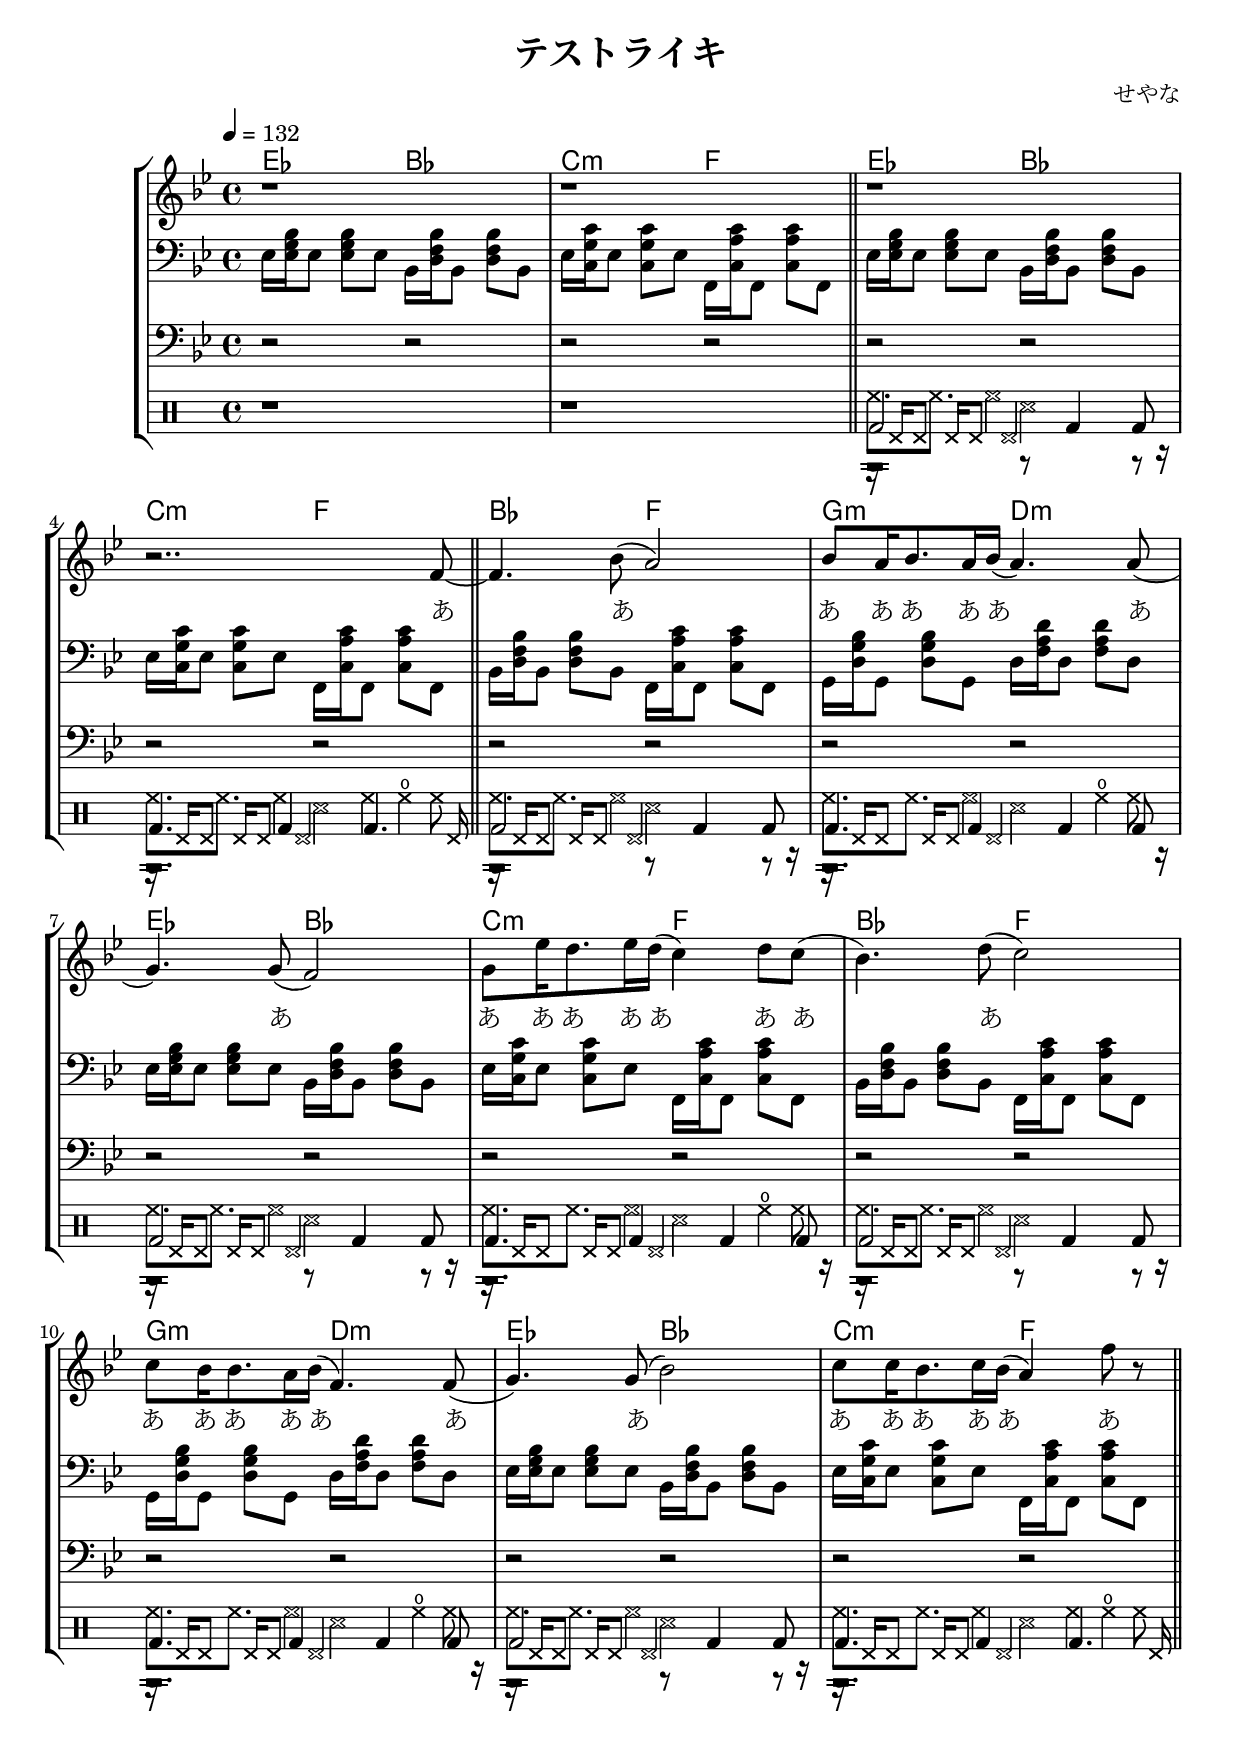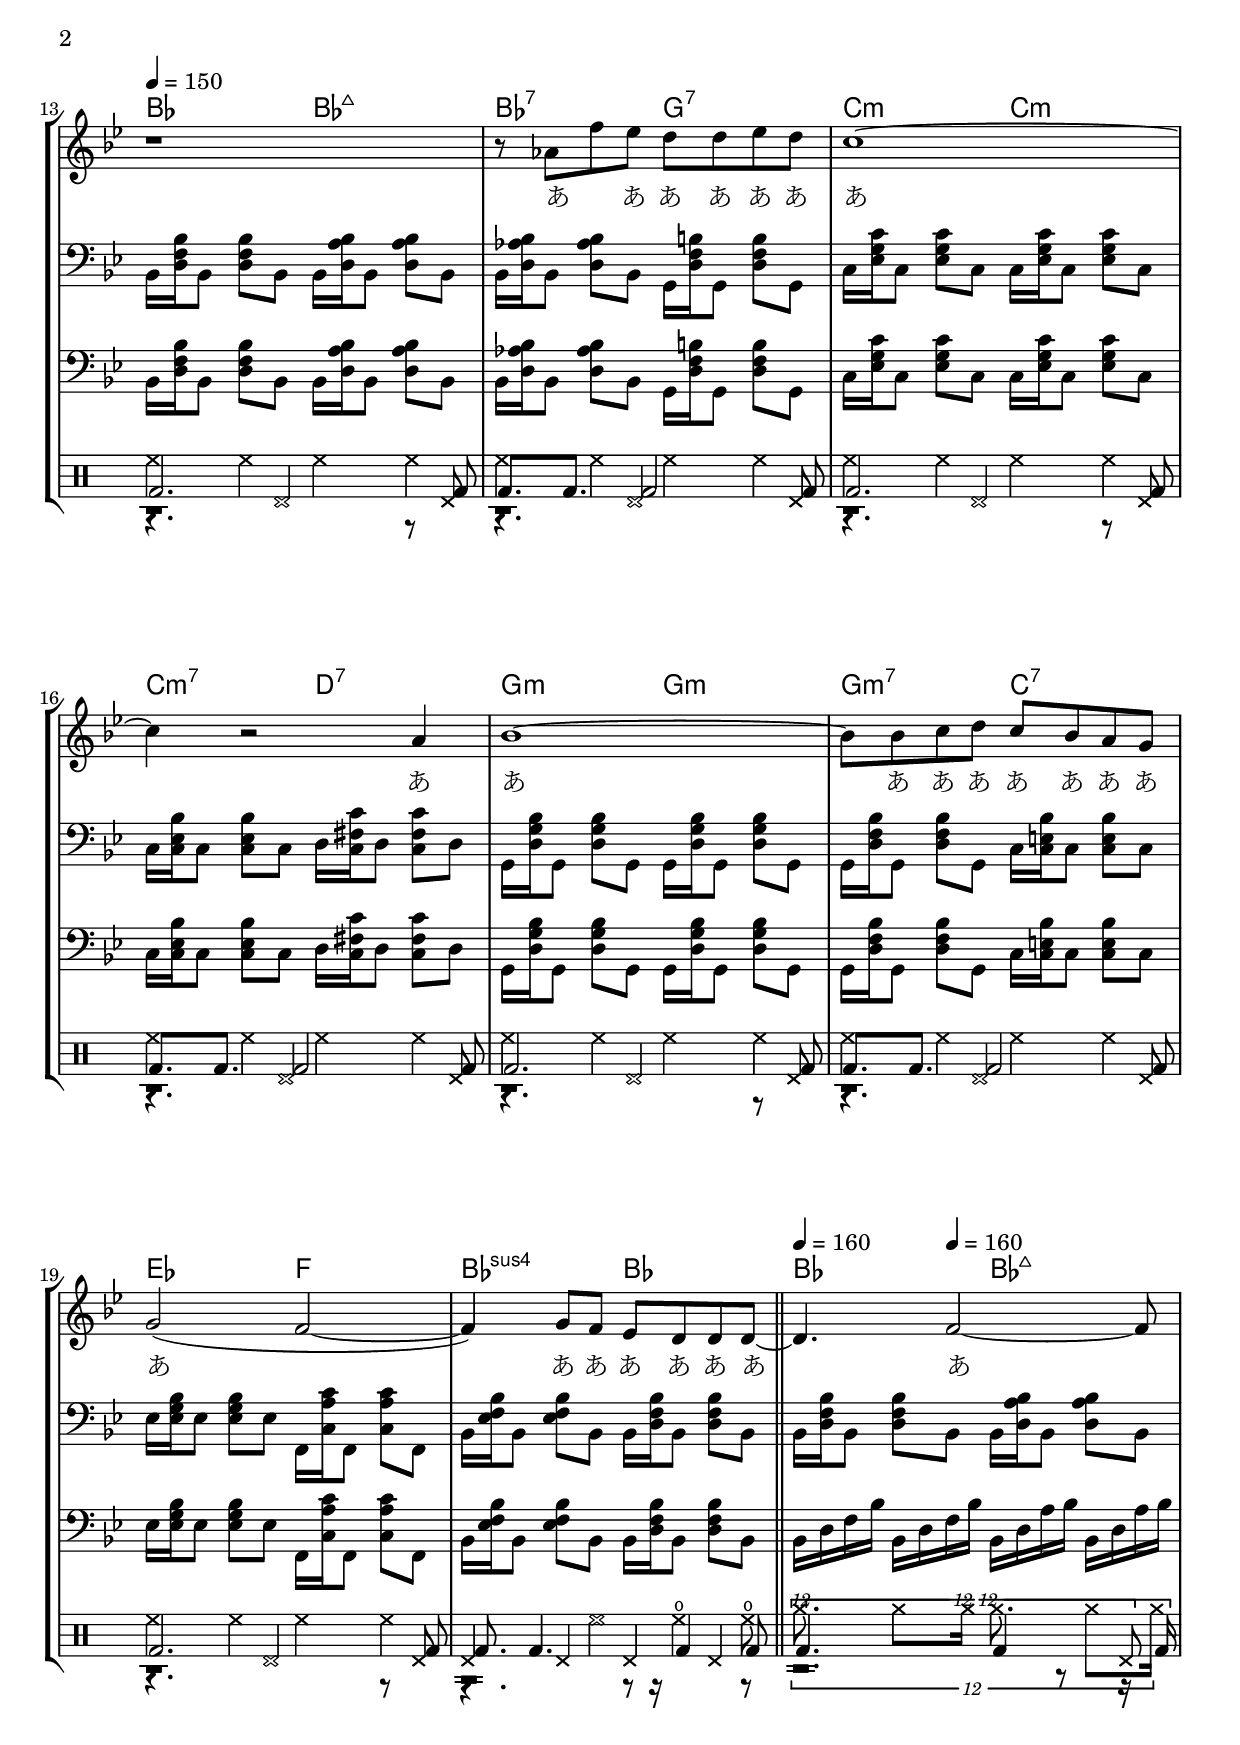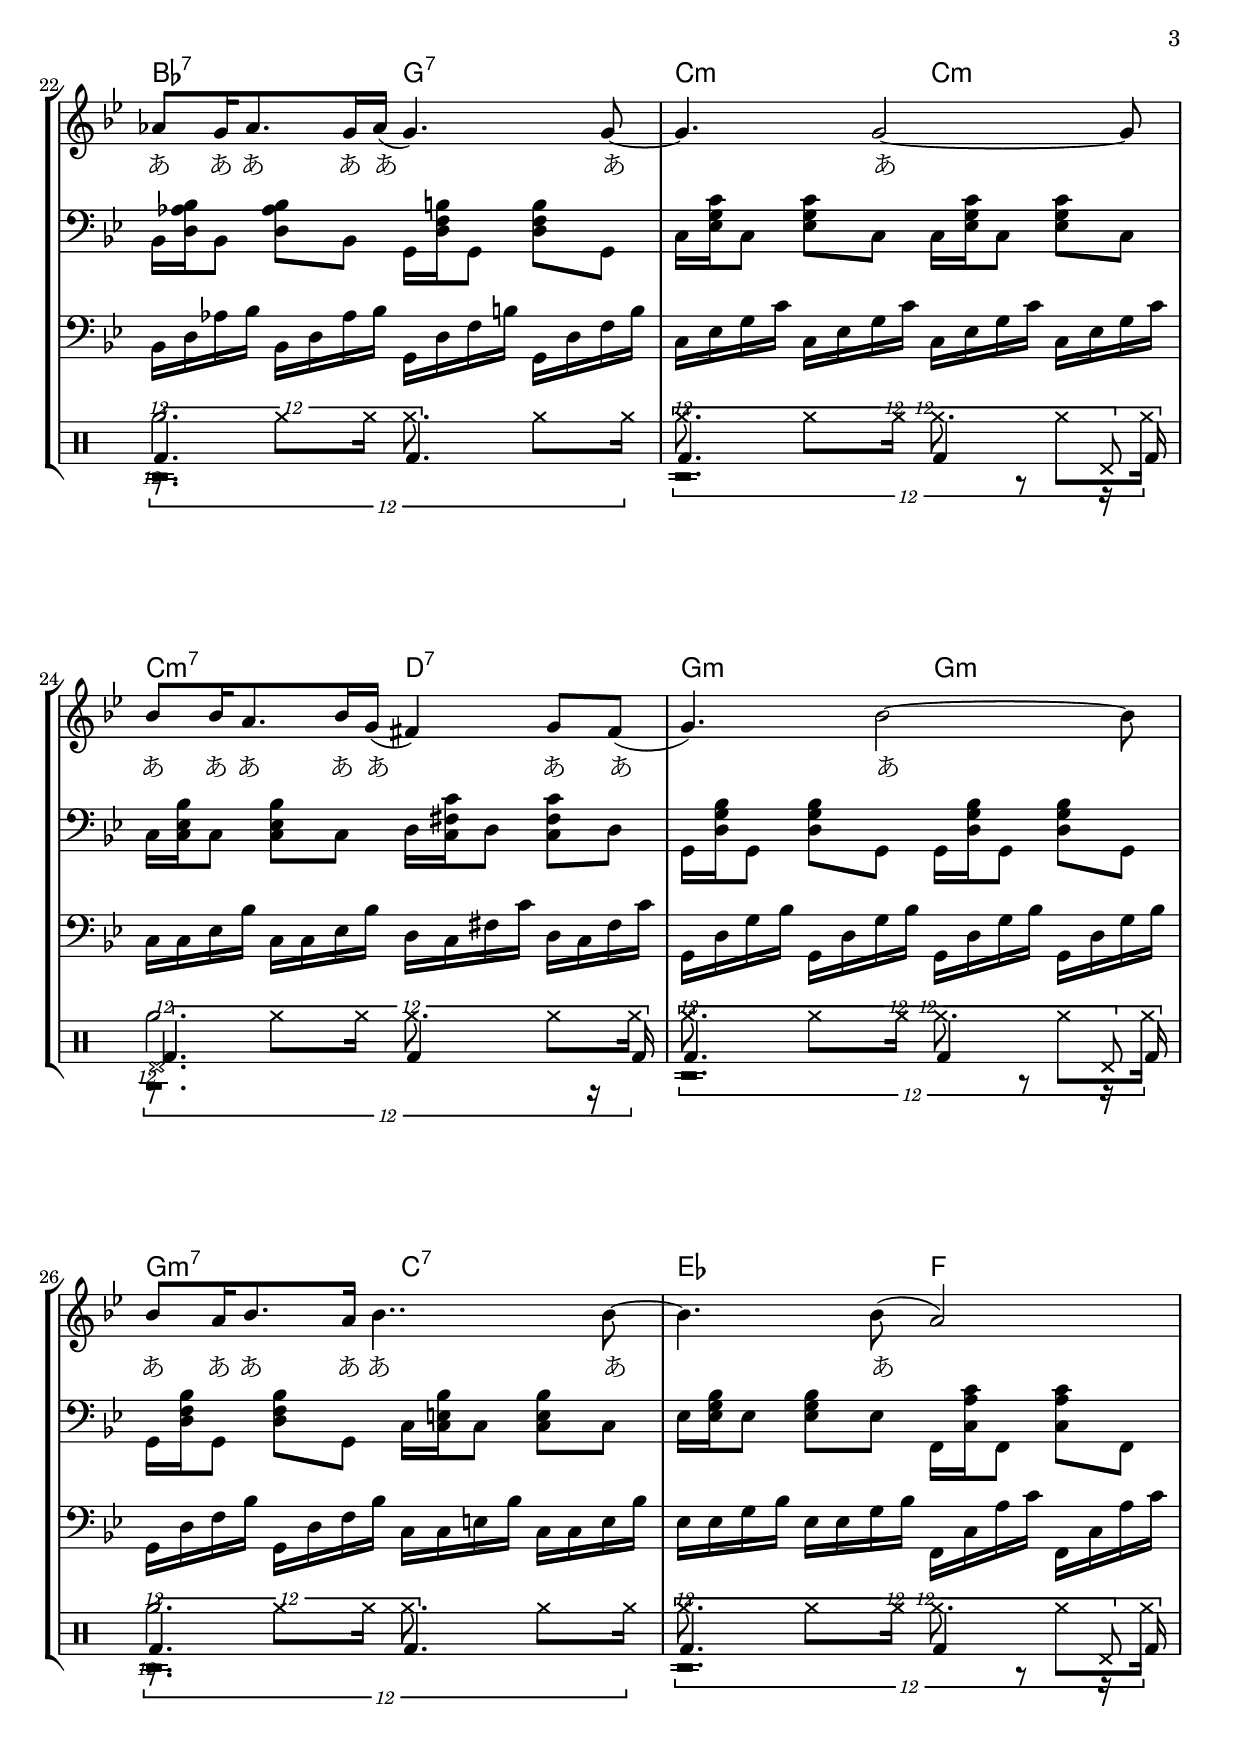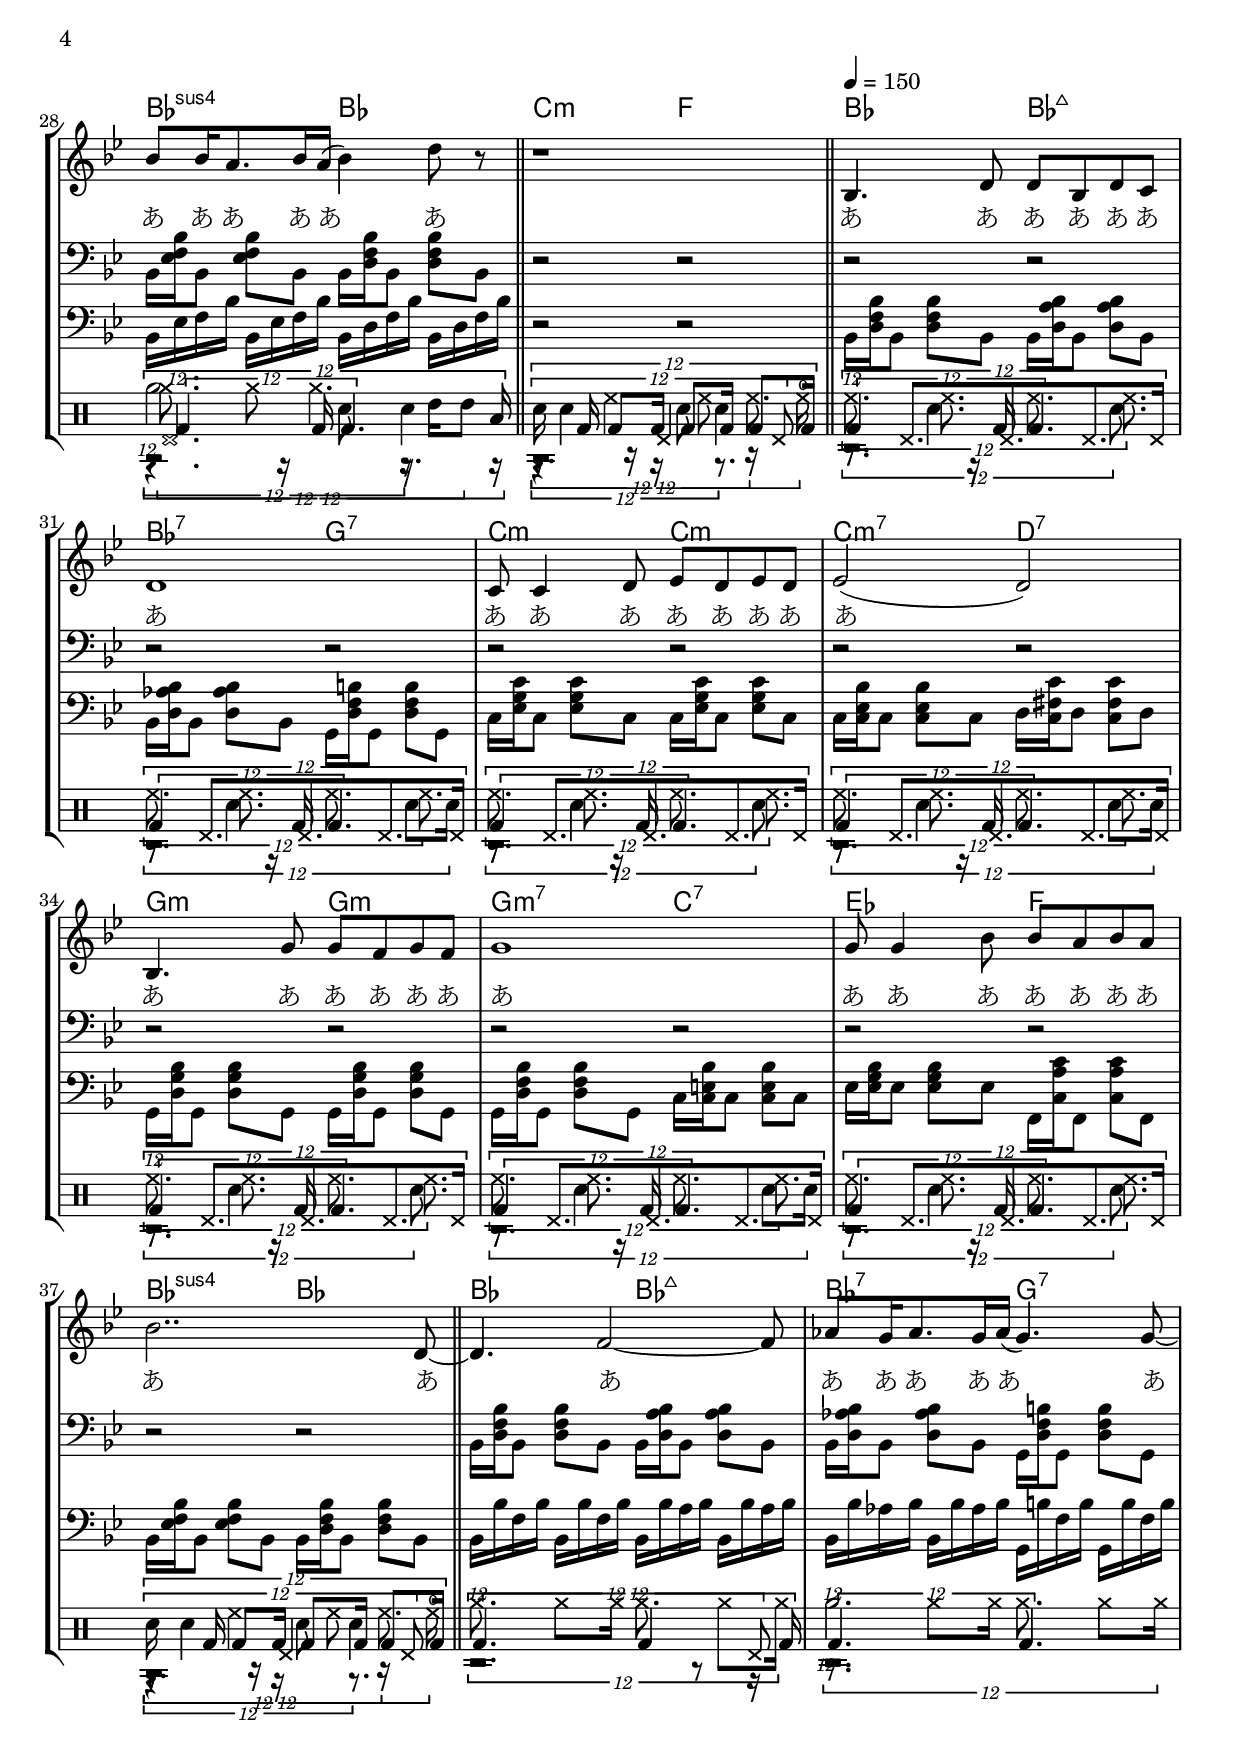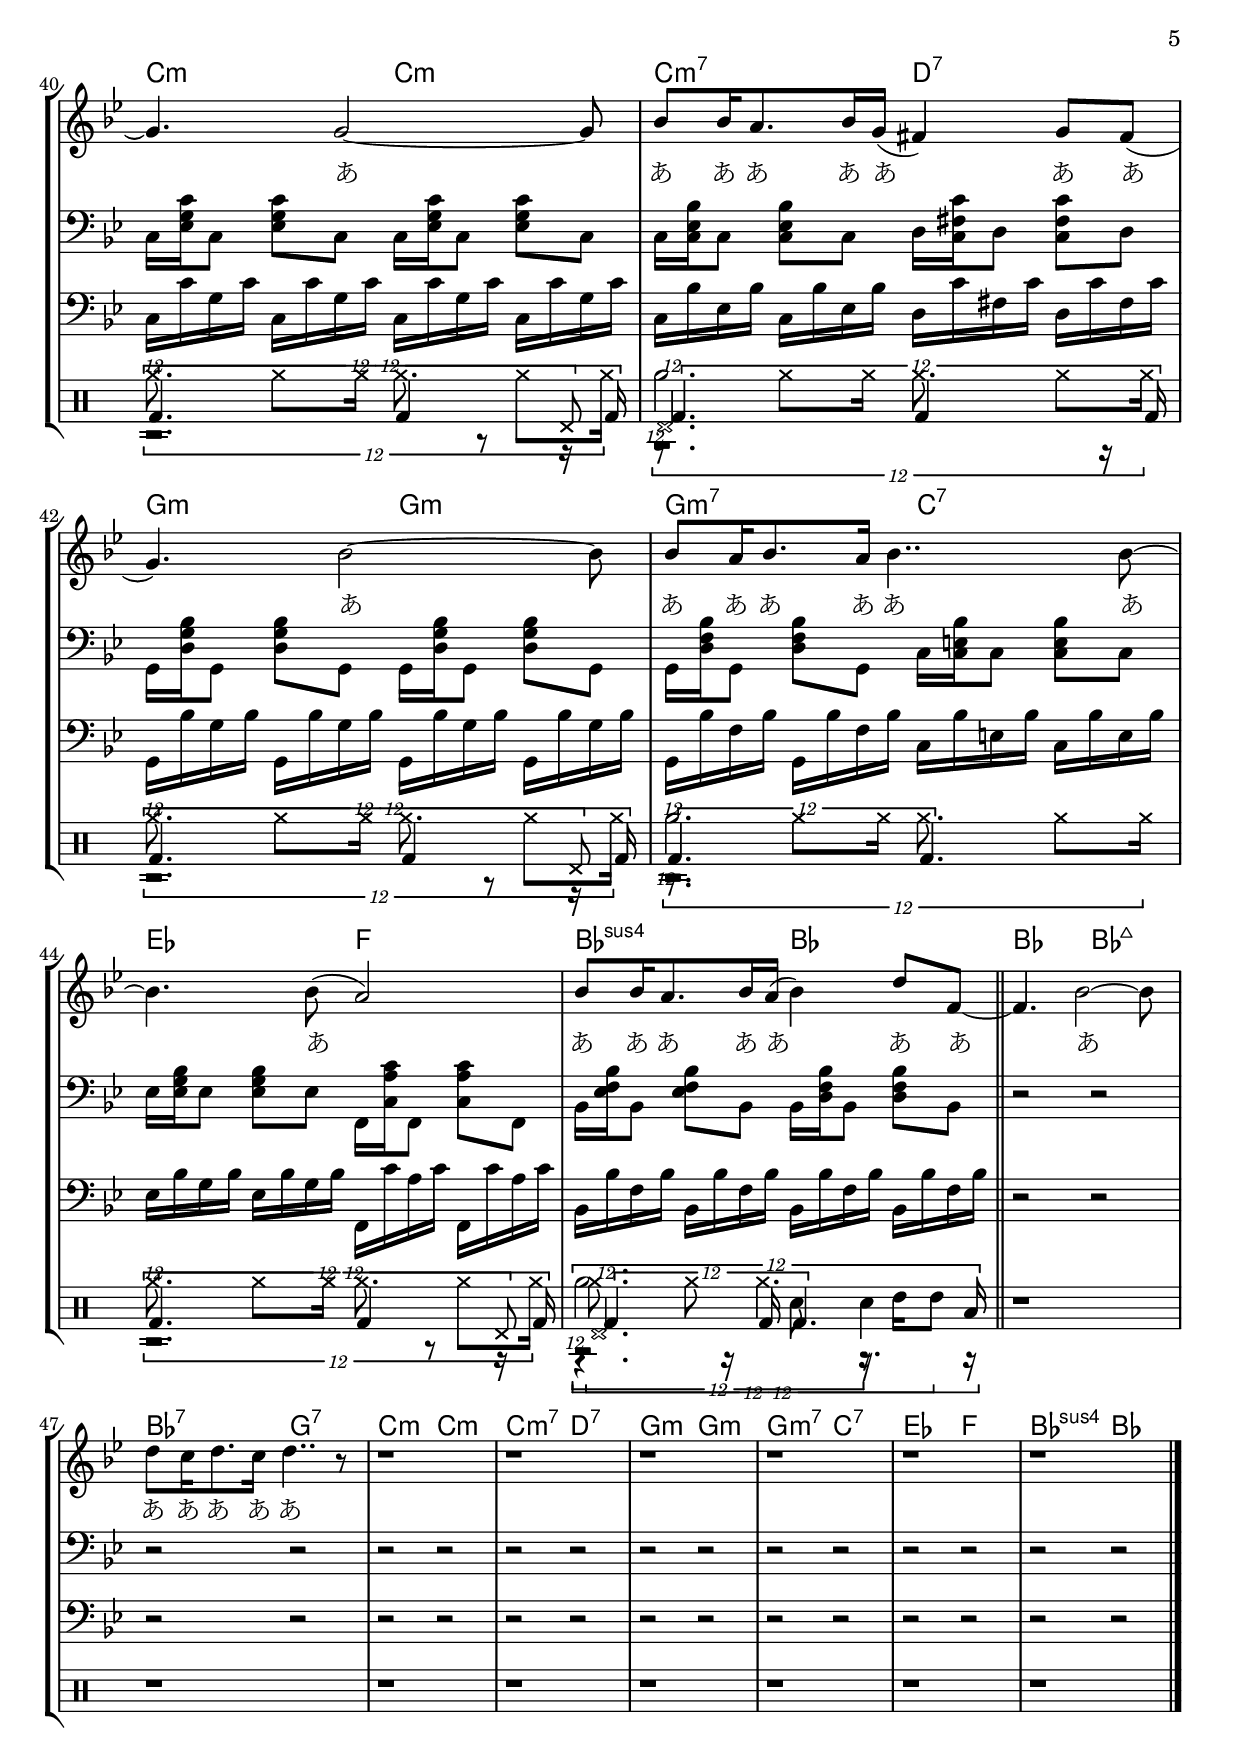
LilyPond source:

\version "2.12.1"

\header {
	title = \markup {テストライキ}
	composer = \markup \center-column {せやな}
}

harmony = \chordmode {
	es2 bes c:m f 

	es bes c:m f 

	bes f g:m d:m es bes c:m f bes f g:m d:m es bes c:m f 

	bes bes:maj7 bes:7 g:7 c:m c:m c:min7 d:7 g:m g:m g:min7 c:7 es f bes:sus4 bes 

	bes bes:maj7 bes:7 g:7 c:m c:m c:min7 d:7 g:m g:m g:min7 c:7 es f bes:sus4 bes 

	c:m f 

	bes bes:maj7 bes:7 g:7 c:m c:m c:min7 d:7 g:m g:m g:min7 c:7 es f bes:sus4 bes 

	bes bes:maj7 bes:7 g:7 c:m c:m c:min7 d:7 g:m g:m g:min7 c:7 es f bes:sus4 bes 

	bes bes:maj7 bes:7 g:7 c:m c:m c:min7 d:7 g:m g:m g:min7 c:7 es f bes:sus4 bes 
}

melody = {
	\key bes \major
	\tempo 4 = 132
	r1 | r1   
	r1 | r2.. 
	\set Staff.midiInstrument = #"Electric Guitar (clean)"
	f'8~ 
	f'4.  bes'8  (a'2) 
	bes'8  a'16  bes'8.  a'16  bes'16  (a'4.)  a'8 
	(g'4.)  g'8  (f'2) 
	g'8  es''16  d''8.  es''16  d''16  (c''4)  d''8  c''8 
	(bes'4.)  d''8  (c''2) 
	c''8  bes'16  bes'8.  a'16  bes'16  (f'4.)  f'8 
	(g'4.)  g'8  (bes'2) 
	c''8  c''16  bes'8.  c''16  bes'16  (a'4)  f''8  	r8 	\set Staff.midiInstrument = #"Synthbrass 1"
		\tempo 4 = 150
 r1~ 
	r8  as'8  f''8  es''8  d''8  d''8  es''8  d''8 
	c''1~ 
	c''4  r2  a'4 
	bes'1~ 
	bes'8  bes'8  c''8  d''8  c''8  bes'8  a'8  g'8 
	g'2  (f'2~ 
	f'4)  g'8  f'8  es'8  d'8  d'8  	\set Staff.midiInstrument = #"Synthbrass 1"
	d'8~ 
	d'4.  	\tempo 4 = 160
f'2~f'8 
	as'8  g'16  as'8.  g'16  as'16  (g'4.)  g'8~ 
	g'4.  g'2~g'8 
	bes'8  bes'16  a'8.  bes'16  g'16  (fis'4)  g'8  fis'8 
	(g'4.)  bes'2~bes'8 
	bes'8  a'16  bes'8.  a'16  bes'4..  bes'8~ 
	bes'4.  bes'8  (a'2) 
	bes'8  bes'16  a'8.  bes'16  a'16  (bes'4)  d''8  	r8 	r1   
	\set Staff.midiInstrument = #"Synthbrass 1"
		\tempo 4 = 150
 bes4.  d'8  d'8  bes8  d'8  c'8 
	d'1 
	c'8  c'4  d'8  es'8  d'8  es'8  d'8 
	es'2  (d'2) 
	bes4.  g'8  g'8  f'8  g'8  f'8 
	g'1 
	g'8  g'4  bes'8  bes'8  a'8  bes'8  a'8 
	bes'2..  	\set Staff.midiInstrument = #"Electric Guitar (clean)"
	d'8~ 
	d'4.  f'2~f'8 
	as'8  g'16  as'8.  g'16  as'16  (g'4.)  g'8~ 
	g'4.  g'2~g'8 
	bes'8  bes'16  a'8.  bes'16  g'16  (fis'4)  g'8  fis'8 
	(g'4.)  bes'2~bes'8 
	bes'8  a'16  bes'8.  a'16  bes'4..  bes'8~ 
	bes'4.  bes'8  (a'2) 
	bes'8  bes'16  a'8.  bes'16  a'16  (bes'4)  d''8  	\set Staff.midiInstrument = #"Electric Guitar (clean)"
	f'8~ 
	f'4.  bes'2~bes'8 
	d''8  c''16  d''8.  c''16  d''4..  	r8 r1 r1 r1 r1 r1 r1 	\bar "|."
}

words = \lyricmode {
	
	
	あ  あ  あ  あ  あ  あ  あ  あ  あ  あ  あ  あ  あ  あ  あ  あ  あ  あ  あ  あ  あ  あ  あ  あ  あ  あ  あ  あ  あ  あ  
	あ  あ  あ  あ  あ  あ  あ  あ  あ  あ  あ  あ  あ  あ  あ  あ  あ  あ  あ  あ  あ  あ  あ  
	あ  あ  あ  あ  あ  あ  あ  あ  あ  あ  あ  あ  あ  あ  あ  あ  あ  あ  あ  あ  あ  あ  あ  あ  あ  あ  あ  あ  あ  あ  
	
	あ  あ  あ  あ  あ  あ  あ  あ  あ  あ  あ  あ  あ  あ  あ  あ  あ  あ  あ  あ  あ  あ  あ  あ  あ  あ  あ  あ  あ  あ  
	あ  あ  あ  あ  あ  あ  あ  あ  あ  あ  あ  あ  あ  あ  あ  あ  あ  あ  あ  あ  あ  あ  あ  あ  あ  あ  あ  あ  あ  あ  
	あ  あ  あ  あ  あ  あ  あ  
}

tempochange = {
	\tempo 4 = 132
	r1 | r1 \bar "||"
	\tempo 4 = 132
	r1 | r1 \bar "||"
	\tempo 4 = 132
	r1 | r1 | r1 | r1 | r1 | r1 | r1 | r1 \bar "||"
	\tempo 4 = 150
	r1 | r1 | r1 | r1 | r1 | r1 | r1 | r1 \bar "||"
	\tempo 4 = 160
	r1 | r1 | r1 | r1 | r1 | r1 | r1 | r1 \bar "||"
	\tempo 4 = 160
	r1 \bar "||"
	\tempo 4 = 150
	r1 | r1 | r1 | r1 | r1 | r1 | r1 | r1 \bar "||"
	\tempo 4 = 150
	r1 | r1 | r1 | r1 | r1 | r1 | r1 | r1 \bar "||"
	\tempo 4 = 150
	r1 | r1 | r1 | r1 | r1 | r1 | r1 | r1 \bar "|."
}

mainacc = {
	\clef bass
	\set Staff.midiInstrument = #"FX 2 (soundtrack)"
	\key bes \major
	\tempo 4 = 132
	es16 <es g bes>16 es8 <es g bes>8 es8
	bes,16 <d f bes>16 bes,8 <d f bes>8 bes,8
	es16 <c g c'>16 es8 <c g c'>8 es8
	f,16 <c a c'>16 f,8 <c a c'>8 f,8
	\bar "||"

	\set Staff.midiInstrument = #"FX 2 (soundtrack)"
	es16 <es g bes>16 es8 <es g bes>8 es8
	bes,16 <d f bes>16 bes,8 <d f bes>8 bes,8
	es16 <c g c'>16 es8 <c g c'>8 es8
	f,16 <c a c'>16 f,8 <c a c'>8 f,8
	\bar "||"

	\set Staff.midiInstrument = #"FX 2 (soundtrack)"
	bes,16 <d f bes>16 bes,8 <d f bes>8 bes,8
	f,16 <c a c'>16 f,8 <c a c'>8 f,8
	g,16 <d g bes>16 g,8 <d g bes>8 g,8
	d16 <f a d'>16 d8 <f a d'>8 d8
	es16 <es g bes>16 es8 <es g bes>8 es8
	bes,16 <d f bes>16 bes,8 <d f bes>8 bes,8
	es16 <c g c'>16 es8 <c g c'>8 es8
	f,16 <c a c'>16 f,8 <c a c'>8 f,8
	bes,16 <d f bes>16 bes,8 <d f bes>8 bes,8
	f,16 <c a c'>16 f,8 <c a c'>8 f,8
	g,16 <d g bes>16 g,8 <d g bes>8 g,8
	d16 <f a d'>16 d8 <f a d'>8 d8
	es16 <es g bes>16 es8 <es g bes>8 es8
	bes,16 <d f bes>16 bes,8 <d f bes>8 bes,8
	es16 <c g c'>16 es8 <c g c'>8 es8
	f,16 <c a c'>16 f,8 <c a c'>8 f,8
	\bar "||"

	\set Staff.midiInstrument = #"FX 2 (soundtrack)"
	\tempo 4 = 150
	bes,16 <d f bes>16 bes,8 <d f bes>8 bes,8
	bes,16 <d a bes>16 bes,8 <d a bes>8 bes,8
	bes,16 <d as bes>16 bes,8 <d as bes>8 bes,8
	g,16 <d f b>16 g,8 <d f b>8 g,8
	c16 <es g c'>16 c8 <es g c'>8 c8
	c16 <es g c'>16 c8 <es g c'>8 c8
	c16 <c es bes>16 c8 <c es bes>8 c8
	d16 <c fis c'>16 d8 <c fis c'>8 d8
	g,16 <d g bes>16 g,8 <d g bes>8 g,8
	g,16 <d g bes>16 g,8 <d g bes>8 g,8
	g,16 <d f bes>16 g,8 <d f bes>8 g,8
	c16 <c e bes>16 c8 <c e bes>8 c8
	es16 <es g bes>16 es8 <es g bes>8 es8
	f,16 <c a c'>16 f,8 <c a c'>8 f,8
	bes,16 <es f bes>16 bes,8 <es f bes>8 bes,8
	bes,16 <d f bes>16 bes,8 <d f bes>8 bes,8
	\bar "||"

	\set Staff.midiInstrument = #"FX 2 (soundtrack)"
	\tempo 4 = 160
	bes,16 <d f bes>16 bes,8 <d f bes>8 bes,8
	bes,16 <d a bes>16 bes,8 <d a bes>8 bes,8
	bes,16 <d as bes>16 bes,8 <d as bes>8 bes,8
	g,16 <d f b>16 g,8 <d f b>8 g,8
	c16 <es g c'>16 c8 <es g c'>8 c8
	c16 <es g c'>16 c8 <es g c'>8 c8
	c16 <c es bes>16 c8 <c es bes>8 c8
	d16 <c fis c'>16 d8 <c fis c'>8 d8
	g,16 <d g bes>16 g,8 <d g bes>8 g,8
	g,16 <d g bes>16 g,8 <d g bes>8 g,8
	g,16 <d f bes>16 g,8 <d f bes>8 g,8
	c16 <c e bes>16 c8 <c e bes>8 c8
	es16 <es g bes>16 es8 <es g bes>8 es8
	f,16 <c a c'>16 f,8 <c a c'>8 f,8
	bes,16 <es f bes>16 bes,8 <es f bes>8 bes,8
	bes,16 <d f bes>16 bes,8 <d f bes>8 bes,8
	\bar "||"

	\set Staff.midiInstrument = #"Acoustic grand"
	r2
	r2
	\bar "||"

	\set Staff.midiInstrument = #"Acoustic grand"
	\tempo 4 = 150
	r2
	r2
	r2
	r2
	r2
	r2
	r2
	r2
	r2
	r2
	r2
	r2
	r2
	r2
	r2
	r2
	\bar "||"

	\set Staff.midiInstrument = #"FX 2 (soundtrack)"
	bes,16 <d f bes>16 bes,8 <d f bes>8 bes,8
	bes,16 <d a bes>16 bes,8 <d a bes>8 bes,8
	bes,16 <d as bes>16 bes,8 <d as bes>8 bes,8
	g,16 <d f b>16 g,8 <d f b>8 g,8
	c16 <es g c'>16 c8 <es g c'>8 c8
	c16 <es g c'>16 c8 <es g c'>8 c8
	c16 <c es bes>16 c8 <c es bes>8 c8
	d16 <c fis c'>16 d8 <c fis c'>8 d8
	g,16 <d g bes>16 g,8 <d g bes>8 g,8
	g,16 <d g bes>16 g,8 <d g bes>8 g,8
	g,16 <d f bes>16 g,8 <d f bes>8 g,8
	c16 <c e bes>16 c8 <c e bes>8 c8
	es16 <es g bes>16 es8 <es g bes>8 es8
	f,16 <c a c'>16 f,8 <c a c'>8 f,8
	bes,16 <es f bes>16 bes,8 <es f bes>8 bes,8
	bes,16 <d f bes>16 bes,8 <d f bes>8 bes,8
	\bar "||"

	\set Staff.midiInstrument = #"Acoustic grand"
	r2
	r2
	r2
	r2
	r2
	r2
	r2
	r2
	r2
	r2
	r2
	r2
	r2
	r2
	r2
	r2
	\bar "|."
}

subacc = {
	\clef bass
	\set Staff.midiInstrument = #"Acoustic grand"
	\key bes \major
	\tempo 4 = 132
	r2
	r2
	r2
	r2
	\bar "||"

	\set Staff.midiInstrument = #"Acoustic grand"
	r2
	r2
	r2
	r2
	\bar "||"

	\set Staff.midiInstrument = #"Acoustic grand"
	r2
	r2
	r2
	r2
	r2
	r2
	r2
	r2
	r2
	r2
	r2
	r2
	r2
	r2
	r2
	r2
	\bar "||"

	\set Staff.midiInstrument = #"Electric Guitar (clean)"
	\tempo 4 = 150
	bes,16 <d f bes>16 bes,8 <d f bes>8 bes,8
	bes,16 <d a bes>16 bes,8 <d a bes>8 bes,8
	bes,16 <d as bes>16 bes,8 <d as bes>8 bes,8
	g,16 <d f b>16 g,8 <d f b>8 g,8
	c16 <es g c'>16 c8 <es g c'>8 c8
	c16 <es g c'>16 c8 <es g c'>8 c8
	c16 <c es bes>16 c8 <c es bes>8 c8
	d16 <c fis c'>16 d8 <c fis c'>8 d8
	g,16 <d g bes>16 g,8 <d g bes>8 g,8
	g,16 <d g bes>16 g,8 <d g bes>8 g,8
	g,16 <d f bes>16 g,8 <d f bes>8 g,8
	c16 <c e bes>16 c8 <c e bes>8 c8
	es16 <es g bes>16 es8 <es g bes>8 es8
	f,16 <c a c'>16 f,8 <c a c'>8 f,8
	bes,16 <es f bes>16 bes,8 <es f bes>8 bes,8
	bes,16 <d f bes>16 bes,8 <d f bes>8 bes,8
	\bar "||"

	\set Staff.midiInstrument = #"Electric Guitar (clean)"
	\tempo 4 = 160
	bes,16 d f bes bes, d f bes
	bes,16 d a bes bes, d a bes
	bes,16 d as bes bes, d as bes
	g,16 d f b g, d f b
	c16 es g c' c es g c'
	c16 es g c' c es g c'
	c16 c es bes c c es bes
	d16 c fis c' d c fis c'
	g,16 d g bes g, d g bes
	g,16 d g bes g, d g bes
	g,16 d f bes g, d f bes
	c16 c e bes c c e bes
	es16 es g bes es es g bes
	f,16 c a c' f, c a c'
	bes,16 es f bes bes, es f bes
	bes,16 d f bes bes, d f bes
	\bar "||"

	\set Staff.midiInstrument = #"Acoustic grand"
	r2
	r2
	\bar "||"

	\set Staff.midiInstrument = #"Electric Guitar (clean)"
	\tempo 4 = 150
	bes,16 <d f bes>16 bes,8 <d f bes>8 bes,8
	bes,16 <d a bes>16 bes,8 <d a bes>8 bes,8
	bes,16 <d as bes>16 bes,8 <d as bes>8 bes,8
	g,16 <d f b>16 g,8 <d f b>8 g,8
	c16 <es g c'>16 c8 <es g c'>8 c8
	c16 <es g c'>16 c8 <es g c'>8 c8
	c16 <c es bes>16 c8 <c es bes>8 c8
	d16 <c fis c'>16 d8 <c fis c'>8 d8
	g,16 <d g bes>16 g,8 <d g bes>8 g,8
	g,16 <d g bes>16 g,8 <d g bes>8 g,8
	g,16 <d f bes>16 g,8 <d f bes>8 g,8
	c16 <c e bes>16 c8 <c e bes>8 c8
	es16 <es g bes>16 es8 <es g bes>8 es8
	f,16 <c a c'>16 f,8 <c a c'>8 f,8
	bes,16 <es f bes>16 bes,8 <es f bes>8 bes,8
	bes,16 <d f bes>16 bes,8 <d f bes>8 bes,8
	\bar "||"

	\set Staff.midiInstrument = #"Synthbrass 1"
	bes,16 bes f bes bes, bes f bes
	bes,16 bes a bes bes, bes a bes
	bes,16 bes as bes bes, bes as bes
	g,16 b f b g, b f b
	c16 c' g c' c c' g c'
	c16 c' g c' c c' g c'
	c16 bes es bes c bes es bes
	d16 c' fis c' d c' fis c'
	g,16 bes g bes g, bes g bes
	g,16 bes g bes g, bes g bes
	g,16 bes f bes g, bes f bes
	c16 bes e bes c bes e bes
	es16 bes g bes es bes g bes
	f,16 c' a c' f, c' a c'
	bes,16 bes f bes bes, bes f bes
	bes,16 bes f bes bes, bes f bes
	\bar "||"

	\set Staff.midiInstrument = #"Acoustic grand"
	r2
	r2
	r2
	r2
	r2
	r2
	r2
	r2
	r2
	r2
	r2
	r2
	r2
	r2
	r2
	r2
	\bar "|."
}

percA = {
	\drummode {
	r1 |r1 \bar "||"
	r1  |r2. hho4  \bar "||"
	r1  |r2. hho4  |r1  |r2. hho4  |r1  |r2. hho4  |r1  |r2. hho4  \bar "||"
	r1  |r1  |r1  |r1  |r1  |r1  |r1  |r2 r8 hho4 hho8  \bar "||"
	\times 16/12{ cymr8. cymr8 cymr16 cymr8. cymr8 cymr16 } |\times 16/12{ r8. cymr8 cymr16 cymr8. cymr8 cymr16 } |\times 16/12{ cymr8. cymr8 cymr16 cymr8. cymr8 cymr16 } |\times 16/12{ r8. cymr8 cymr16 cymr8. cymr8 cymr16 } |\times 16/12{ cymr8. cymr8 cymr16 cymr8. cymr8 cymr16 } |\times 16/12{ r8. cymr8 cymr16 cymr8. cymr8 cymr16 } |\times 16/12{ cymr8. cymr8 cymr16 cymr8. cymr8 cymr16 } |\times 16/12{ cymr8. cymr8 cymr4. r16 } \bar "||"
	\times 16/12{ r8. hh4 hh8 hh8. } \bar "||"
	\times 16/12{ hh8. hh8. hh8. hh8. } |\times 16/12{ hh8. hh8. hh8. hh8. } |\times 16/12{ hh8. hh8. hh8. hh8. } |\times 16/12{ hh8. hh8. hh8. hh8. } |\times 16/12{ hh8. hh8. hh8. hh8. } |\times 16/12{ hh8. hh8. hh8. hh8. } |\times 16/12{ hh8. hh8. hh8. hh8. } |\times 16/12{ r8. hh4 hh8 hh8. } \bar "||"
	\times 16/12{ cymr8. cymr8 cymr16 cymr8. cymr8 cymr16 } |\times 16/12{ r8. cymr8 cymr16 cymr8. cymr8 cymr16 } |\times 16/12{ cymr8. cymr8 cymr16 cymr8. cymr8 cymr16 } |\times 16/12{ r8. cymr8 cymr16 cymr8. cymr8 cymr16 } |\times 16/12{ cymr8. cymr8 cymr16 cymr8. cymr8 cymr16 } |\times 16/12{ r8. cymr8 cymr16 cymr8. cymr8 cymr16 } |\times 16/12{ cymr8. cymr8 cymr16 cymr8. cymr8 cymr16 } |\times 16/12{ cymr8. cymr8 cymr4. r16 } \bar "||"
	r1 |r1 |r1 |r1 |r1 |r1 |r1 |r1 \bar "|."
	}
}

percB = {
	\drummode {
	r1 |r1 \bar "||"
	r16 hhp16 hhp8 hhp16 hhp8 hhp2 r16  |r16 hhp16 hhp8 hhp16 hhp8 hhp2 hhp16  \bar "||"
	r16 hhp16 hhp8 hhp16 hhp8 hhp2 r16  |r16 hhp16 hhp8 hhp16 hhp8 hhp2 r16  |r16 hhp16 hhp8 hhp16 hhp8 hhp2 r16  |r16 hhp16 hhp8 hhp16 hhp8 hhp2 r16  |r16 hhp16 hhp8 hhp16 hhp8 hhp2 r16  |r16 hhp16 hhp8 hhp16 hhp8 hhp2 r16  |r16 hhp16 hhp8 hhp16 hhp8 hhp2 r16  |r16 hhp16 hhp8 hhp16 hhp8 hhp2 hhp16  \bar "||"
	r4. hhp2 hhp8  |r4. hhp2 hhp8  |r4. hhp2 hhp8  |r4. hhp2 hhp8  |r4. hhp2 hhp8  |r4. hhp2 hhp8  |r4. hhp2 hhp8  |hhp4 hhp4 hhp4 hhp4  \bar "||"
	\times 16/12{ r2 r8 hhp8 } |\times 16/12{ r2. } |\times 16/12{ r2 r8 hhp8 } |\times 16/12{ hhp2. } |\times 16/12{ r2 r8 hhp8 } |\times 16/12{ r2. } |\times 16/12{ r2 r8 hhp8 } |\times 16/12{ hhp2. } \bar "||"
	\times 16/12{ sn16 sn4 r16 sn8 sn4 } \bar "||"
	\times 16/12{ r8. sn4. sn8. } |\times 16/12{ r8. sn4. sn8 sn16 } |\times 16/12{ r8. sn4. sn8. } |\times 16/12{ r8. sn4. sn8 sn16 } |\times 16/12{ r8. sn4. sn8. } |\times 16/12{ r8. sn4. sn8 sn16 } |\times 16/12{ r8. sn4. sn8. } |\times 16/12{ sn16 sn4 r16 sn8 sn4 } \bar "||"
	\times 16/12{ r2 r8 hhp8 } |\times 16/12{ r2. } |\times 16/12{ r2 r8 hhp8 } |\times 16/12{ hhp2. } |\times 16/12{ r2 r8 hhp8 } |\times 16/12{ r2. } |\times 16/12{ r2 r8 hhp8 } |\times 16/12{ hhp2. } \bar "||"
	r1 |r1 |r1 |r1 |r1 |r1 |r1 |r1 \bar "|."
	}
}

percC = {
	\drummode {
	r1 |r1 \bar "||"
	hh8. hh8. hh2 r8  |hh8. hh8. hh4 hh4 hh8  \bar "||"
	hh8. hh8. hh2 r8  |hh8. hh8. hh2 hh8  |hh8. hh8. hh2 r8  |hh8. hh8. hh2 hh8  |hh8. hh8. hh2 r8  |hh8. hh8. hh2 hh8  |hh8. hh8. hh2 r8  |hh8. hh8. hh4 hh4 hh8  \bar "||"
	hh4 hh4 hh4 hh4  |hh4 hh4 hh4 hh4  |hh4 hh4 hh4 hh4  |hh4 hh4 hh4 hh4  |hh4 hh4 hh4 hh4  |hh4 hh4 hh4 hh4  |hh4 hh4 hh4 hh4  |r4. hh2 r8  \bar "||"
	\times 16/12{ bd4. bd4 r16 bd16 } |\times 16/12{ bd4. bd4. } |\times 16/12{ bd4. bd4 r16 bd16 } |\times 16/12{ bd4. bd4 r16 bd16 } |\times 16/12{ bd4. bd4 r16 bd16 } |\times 16/12{ bd4. bd4. } |\times 16/12{ bd4. bd4 r16 bd16 } |\times 16/12{ bd4 r16 bd16 bd4. } \bar "||"
	\times 16/12{ r8 bd16 bd8 bd16 bd8 bd16 bd8 bd16 } \bar "||"
	\times 16/12{ bd4 r16 bd16 bd4. } |\times 16/12{ bd4 r16 bd16 bd4. } |\times 16/12{ bd4 r16 bd16 bd4. } |\times 16/12{ bd4 r16 bd16 bd4. } |\times 16/12{ bd4 r16 bd16 bd4. } |\times 16/12{ bd4 r16 bd16 bd4. } |\times 16/12{ bd4 r16 bd16 bd4. } |\times 16/12{ r8 bd16 bd8 bd16 bd8 bd16 bd8 bd16 } \bar "||"
	\times 16/12{ bd4. bd4 r16 bd16 } |\times 16/12{ bd4. bd4. } |\times 16/12{ bd4. bd4 r16 bd16 } |\times 16/12{ bd4. bd4 r16 bd16 } |\times 16/12{ bd4. bd4 r16 bd16 } |\times 16/12{ bd4. bd4. } |\times 16/12{ bd4. bd4 r16 bd16 } |\times 16/12{ bd4 r16 bd16 bd4. } \bar "||"
	r1 |r1 |r1 |r1 |r1 |r1 |r1 |r1 \bar "|."
	}
}

percD = {
	\drummode {
	r1 |r1 \bar "||"
	r2 ss2  |r2 ss2  \bar "||"
	r2 ss2  |r2 ss2  |r2 ss2  |r2 ss2  |r2 ss2  |r2 ss2  |r2 ss2  |r2 ss2  \bar "||"
	bd2. r8 bd8  |bd8. bd8. bd2 bd8  |bd2. r8 bd8  |bd8. bd8. bd2 bd8  |bd2. r8 bd8  |bd8. bd8. bd2 bd8  |bd2. r8 bd8  |bd8. bd4. r16 bd4 bd8  \bar "||"
	\times 16/12{ r2. } |\times 16/12{ rb2. } |\times 16/12{ r2. } |\times 16/12{ rb2. } |\times 16/12{ r2. } |\times 16/12{ rb2. } |\times 16/12{ r2. } |\times 16/12{ rb2. } \bar "||"
	\times 16/12{ r4 r16 hhp4 r16 hhp8 } \bar "||"
	\times 16/12{ r8 hhp8. hhp8. hhp8. hhp16 } |\times 16/12{ r8 hhp8. hhp8. hhp8. hhp16 } |\times 16/12{ r8 hhp8. hhp8. hhp8. hhp16 } |\times 16/12{ r8 hhp8. hhp8. hhp8. hhp16 } |\times 16/12{ r8 hhp8. hhp8. hhp8. hhp16 } |\times 16/12{ r8 hhp8. hhp8. hhp8. hhp16 } |\times 16/12{ r8 hhp8. hhp8. hhp8. hhp16 } |\times 16/12{ r4 r16 hhp4 r16 hhp8 } \bar "||"
	\times 16/12{ r2. } |\times 16/12{ rb2. } |\times 16/12{ r2. } |\times 16/12{ rb2. } |\times 16/12{ r2. } |\times 16/12{ rb2. } |\times 16/12{ r2. } |\times 16/12{ rb2. } \bar "||"
	r1 |r1 |r1 |r1 |r1 |r1 |r1 |r1 \bar "|."
	}
}

percE = {
	\drummode {
	r1 |r1 \bar "||"
	bd2 r8 bd4 bd8  |bd4. bd4 bd4.  \bar "||"
	bd2 r8 bd4 bd8  |bd4. bd4 bd4 bd8  |bd2 r8 bd4 bd8  |bd4. bd4 bd4 bd8  |bd2 r8 bd4 bd8  |bd4. bd4 bd4 bd8  |bd2 r8 bd4 bd8  |bd4. bd4 bd4.  \bar "||"
	r1 | r1 | r1 | r1 | r1 | r1 | r1 | r1 \bar "||"
	r1 |r1 |r1 |r1 |r1 |r1 |r1 |\times 16/12{ r4. sn8 sn4 } \bar "||"
	\times 16/12{ r2 r8. hho16 } \bar "||"
	\times 16/12{ r2. } |r1 |r1 |r1 |\times 16/12{ r2. } |r1 |r1 |\times 16/12{ r2 r8. hho16 } \bar "||"
	r1 |r1 |r1 |r1 |r1 |r1 |r1 |\times 16/12{ r4. sn8 sn4 } \bar "||"
	r1 |r1 |r1 |r1 |r1 |r1 |r1 |r1 \bar "|."
	}
}

percF = {
	\drummode {
	r1 | r1 \bar "||"
	r1 | r1 \bar "||"
	r1 | r1 | r1 | r1 | r1 | r1 | r1 | r1 \bar "||"
	r1 | r1 | r1 | r1 | r1 | r1 | r1 | r1 \bar "||"
	r1 |r1 |r1 |r1 |r1 |r1 |r1 |\times 16/12{ r2 r16 tommh16 tommh8 } \bar "||"
	r1 \bar "||"
	r1 | r1 | r1 | r1 | r1 | r1 | r1 | r1 \bar "||"
	r1 |r1 |r1 |r1 |r1 |r1 |r1 |\times 16/12{ r2 r16 tommh16 tommh8 } \bar "||"
	r1 | r1 | r1 | r1 | r1 | r1 | r1 | r1 \bar "|."
	}
}

percG = {
	\drummode {
	r1 | r1 \bar "||"
	r1 | r1 \bar "||"
	r1 | r1 | r1 | r1 | r1 | r1 | r1 | r1 \bar "||"
	r1 | r1 | r1 | r1 | r1 | r1 | r1 | r1 \bar "||"
	r1 |r1 |r1 |r1 |r1 |r1 |r1 |\times 16/12{ r2 r8. toml16 } \bar "||"
	r1 \bar "||"
	r1 | r1 | r1 | r1 | r1 | r1 | r1 | r1 \bar "||"
	r1 |r1 |r1 |r1 |r1 |r1 |r1 |\times 16/12{ r2 r8. toml16 } \bar "||"
	r1 | r1 | r1 | r1 | r1 | r1 | r1 | r1 \bar "|."
	}
}

\score {
	<<
		\new StaffGroup <<
			\new ChordNames {\harmony}
			\new Voice = "melody" {\melody}
			\new Lyrics \lyricsto "melody" \words
			\new Staff = "mainacc" {\mainacc}
			\new Staff = "subacc" {\subacc}
			\new DrumStaff <<
				\new DrumVoice {\percA}
				\new DrumVoice {\percB}
				\new DrumVoice {\percC}
				\new DrumVoice {\percD}
				\new DrumVoice {\percE}
				\new DrumVoice {\percF}
				\new DrumVoice {\percG}
			>>
		>>
	>>
	\layout { }
}
